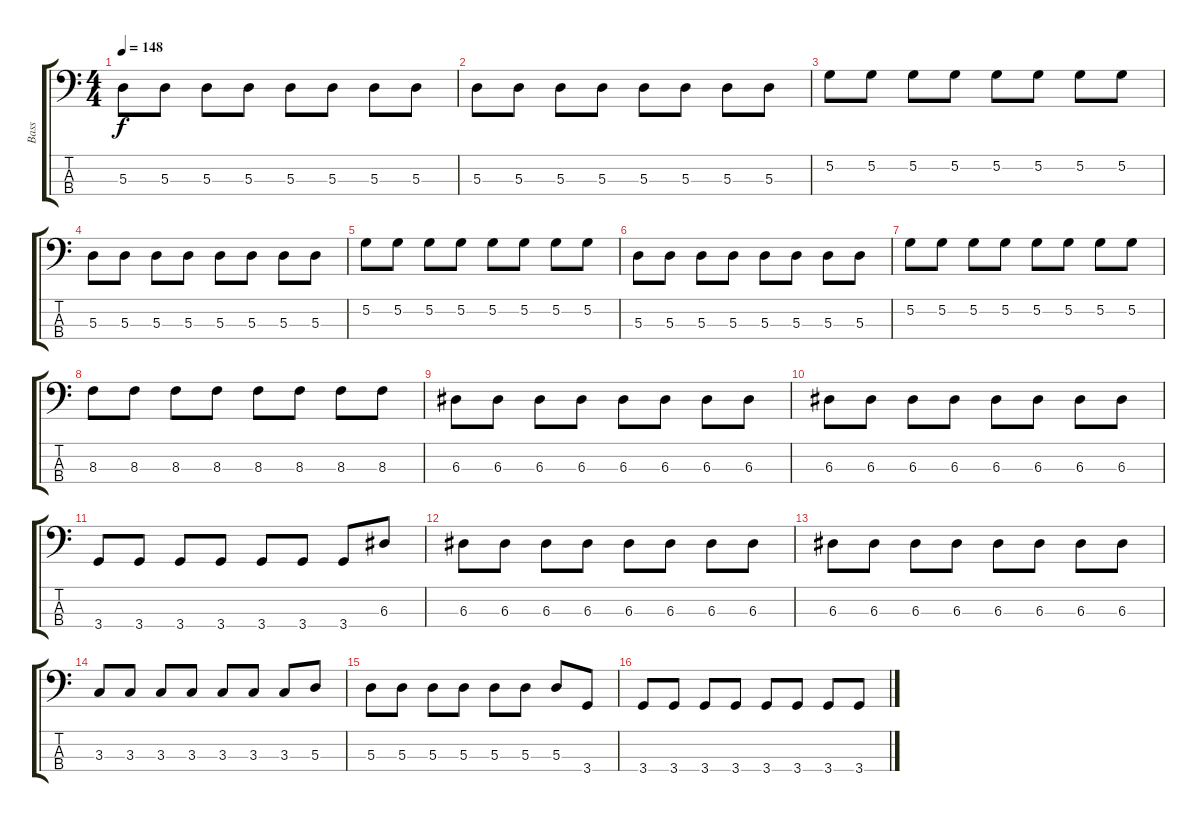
\track ("Bass" "Bass") {instrument electricbassfinger}
\staff {score tabs}
\tuning (G2 D2 A1 E1) {hide}
\ts (4 4)
\tempo 148
\clef f4
\ks c
5.3.8{dy f} 5.3.8 5.3.8 5.3.8 5.3.8 5.3.8 5.3.8 5.3.8 |
5.3.8 5.3.8 5.3.8 5.3.8 5.3.8 5.3.8 5.3.8 5.3.8 |
5.2.8 5.2.8 5.2.8 5.2.8 5.2.8 5.2.8 5.2.8 5.2.8 |
5.3.8 5.3.8 5.3.8 5.3.8 5.3.8 5.3.8 5.3.8 5.3.8 |
5.2.8 5.2.8 5.2.8 5.2.8 5.2.8 5.2.8 5.2.8 5.2.8 |
5.3.8 5.3.8 5.3.8 5.3.8 5.3.8 5.3.8 5.3.8 5.3.8 |
5.2.8 5.2.8 5.2.8 5.2.8 5.2.8 5.2.8 5.2.8 5.2.8 |
8.3.8 8.3.8 8.3.8 8.3.8 8.3.8 8.3.8 8.3.8 8.3.8 |
6.3.8 6.3.8 6.3.8 6.3.8 6.3.8 6.3.8 6.3.8 6.3.8 |
6.3.8 6.3.8 6.3.8 6.3.8 6.3.8 6.3.8 6.3.8 6.3.8 |
3.4.8 3.4.8 3.4.8 3.4.8 3.4.8 3.4.8 3.4.8 6.3.8 |
6.3.8 6.3.8 6.3.8 6.3.8 6.3.8 6.3.8 6.3.8 6.3.8 |
6.3.8 6.3.8 6.3.8 6.3.8 6.3.8 6.3.8 6.3.8 6.3.8 |
3.3.8 3.3.8 3.3.8 3.3.8 3.3.8 3.3.8 3.3.8 5.3.8 |
5.3.8 5.3.8 5.3.8 5.3.8 5.3.8 5.3.8 5.3.8 3.4.8 |
3.4.8 3.4.8 3.4.8 3.4.8 3.4.8 3.4.8 3.4.8 3.4.8
